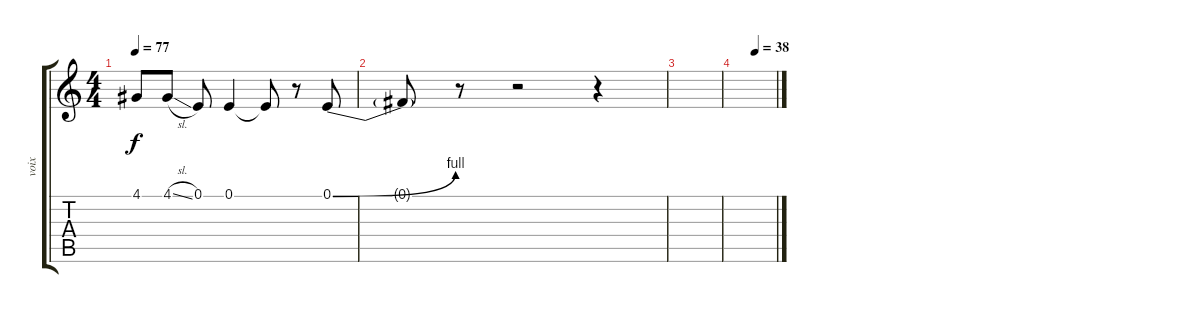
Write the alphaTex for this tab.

\track ("voix" "voix") {instrument voiceoohs}
\staff {score tabs}
\tuning (E4 B3 G3 D3 A2 E2) {hide}
\ts (4 4)
\tempo 77
\clef g2
\ks c
4.1.8{dy f} 4.1{sl}.8 0.1.8 0.1.4 0.1{t}.8 r.8 0.1{be (bend 0 0 60 4)}.8 |
0.1{t}.8 r.8 r.2 r.4 |
|
\tempo (38 0.5)
